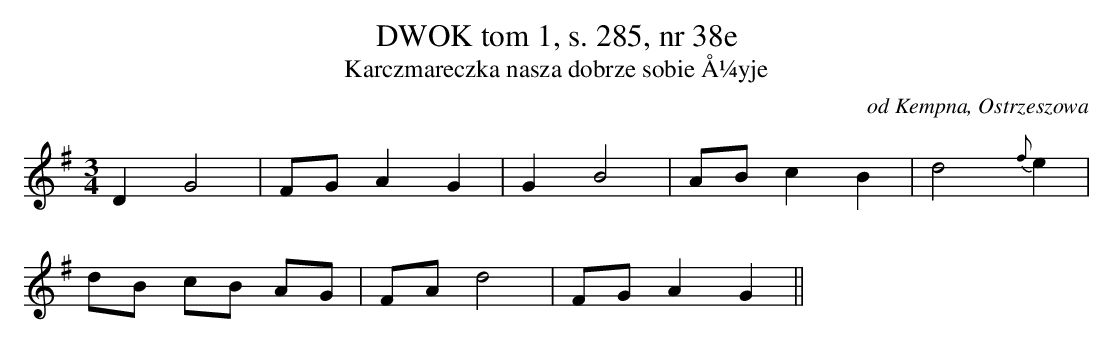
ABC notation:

X:1
T: DWOK tom 1, s. 285, nr 38e
T: Karczmareczka nasza dobrze sobie Å¼yje
O: od Kempna, Ostrzeszowa
M: 3/4
L: 1/8
K: G
D2G4 | FGA2G2 | G2B4 | ABc2B2 | d4{f}e2 |
dB cB AG | FAd4 | FGA2G2||
